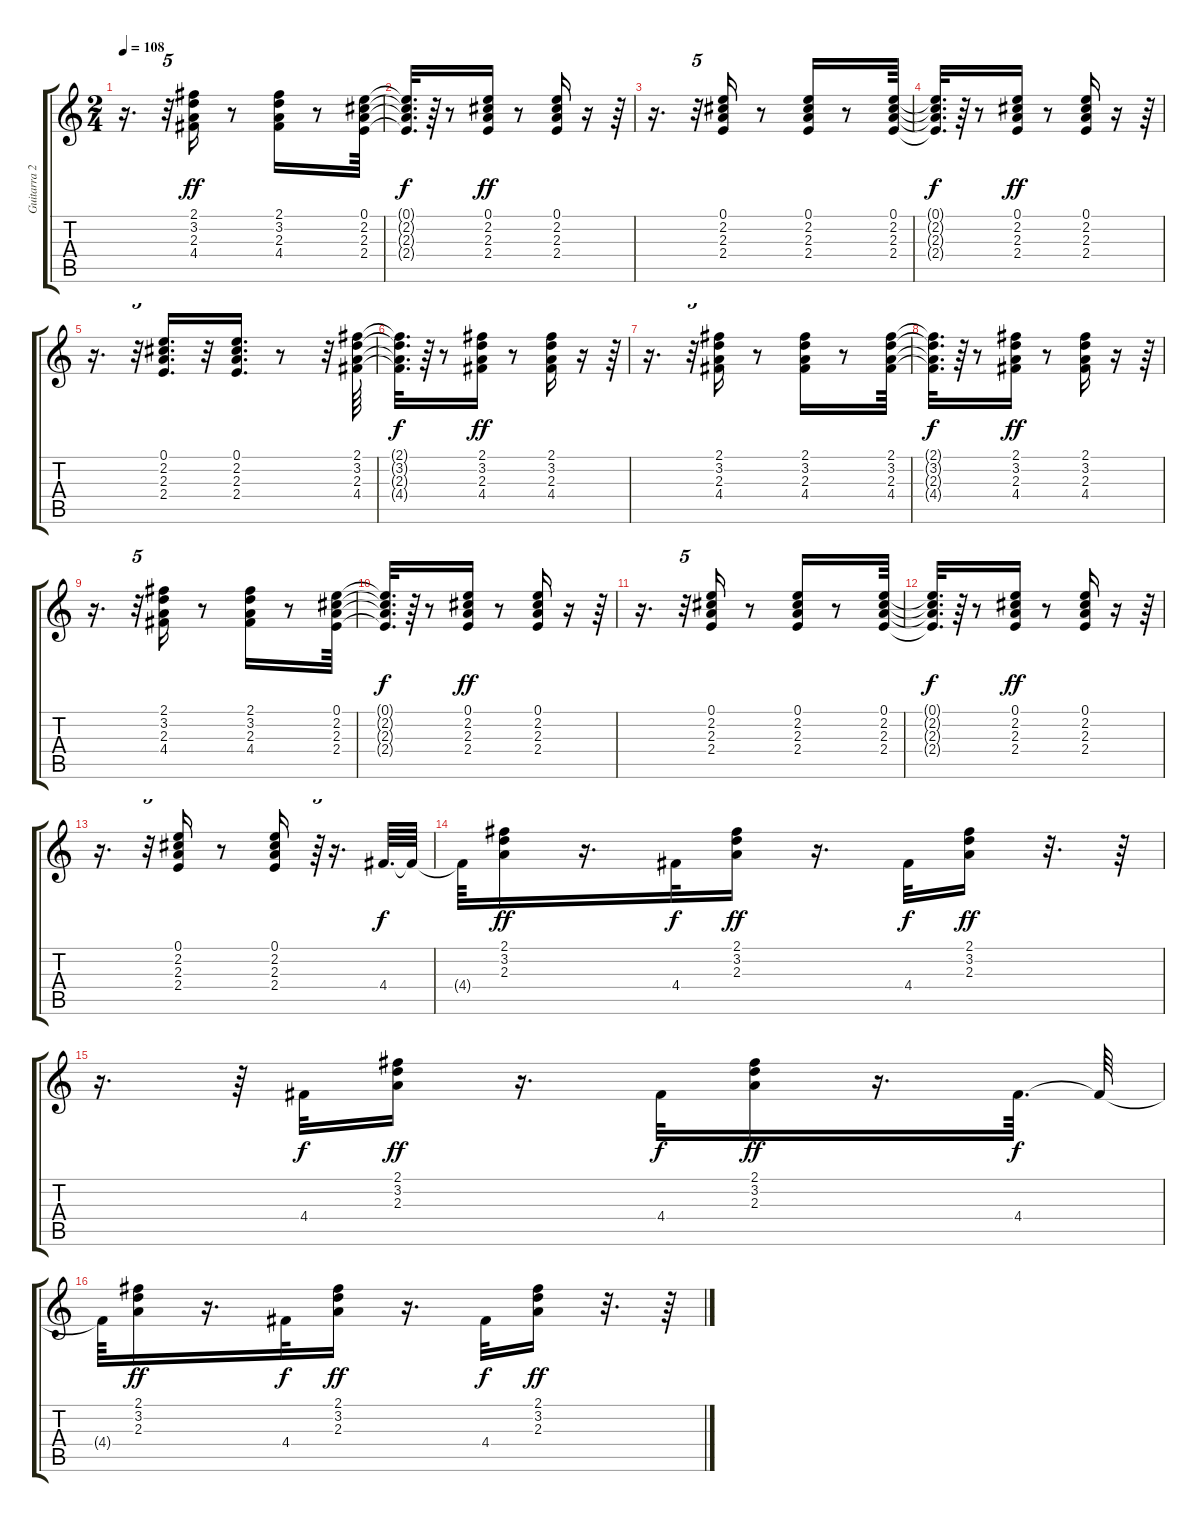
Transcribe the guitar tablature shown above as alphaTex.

\track ("Guitarra 2" "Guitarra 2") {instrument acousticguitarnylon}
\staff {score tabs}
\tuning (E4 B3 G3 D3 A2 E2) {hide}
\ts (2 4)
\tempo 108
\clef g2
\ks c
r.16{d dy ff} r.32{tu (5 4)} (2.1 3.2 2.3 4.4).16 r.8 (2.1 3.2 2.3 4.4).16 r.8 (0.1 2.2 2.3 2.4).64 |
(0.1{t} 2.2{t} 2.3{t} 2.4{t}).32{d dy f} r.64 r.8 (0.1 2.2 2.3 2.4).16{dy ff} r.8 (0.1 2.2 2.3 2.4).16 r.16 r.64 |
r.16{d} r.32{tu (5 4)} (0.1 2.2 2.3 2.4).16 r.8 (0.1 2.2 2.3 2.4).16 r.8 (0.1 2.2 2.3 2.4).64 |
(0.1{t} 2.2{t} 2.3{t} 2.4{t}).32{d dy f} r.64 r.8 (0.1 2.2 2.3 2.4).16{dy ff} r.8 (0.1 2.2 2.3 2.4).16 r.16 r.64 |
r.16{d} r.32{tu (5 4)} (0.1 2.2 2.3 2.4).16{d} r.32 (0.1 2.2 2.3 2.4).16{d} r.8 r.32 (2.1 3.2 2.3 4.4).64 |
(2.1{t} 3.2{t} 2.3{t} 4.4{t}).32{d dy f} r.64 r.8 (2.1 3.2 2.3 4.4).16{dy ff} r.8 (2.1 3.2 2.3 4.4).16 r.16 r.64 |
r.16{d} r.32{tu (5 4)} (2.1 3.2 2.3 4.4).16 r.8 (2.1 3.2 2.3 4.4).16 r.8 (2.1 3.2 2.3 4.4).64 |
(2.1{t} 3.2{t} 2.3{t} 4.4{t}).32{d dy f} r.64 r.8 (2.1 3.2 2.3 4.4).16{dy ff} r.8 (2.1 3.2 2.3 4.4).16 r.16 r.64 |
r.16{d} r.32{tu (5 4)} (2.1 3.2 2.3 4.4).16 r.8 (2.1 3.2 2.3 4.4).16 r.8 (0.1 2.2 2.3 2.4).64 |
(0.1{t} 2.2{t} 2.3{t} 2.4{t}).32{d dy f} r.64 r.8 (0.1 2.2 2.3 2.4).16{dy ff} r.8 (0.1 2.2 2.3 2.4).16 r.16 r.64 |
r.16{d} r.32{tu (5 4)} (0.1 2.2 2.3 2.4).16 r.8 (0.1 2.2 2.3 2.4).16 r.8 (0.1 2.2 2.3 2.4).64 |
(0.1{t} 2.2{t} 2.3{t} 2.4{t}).32{d dy f} r.64 r.8 (0.1 2.2 2.3 2.4).16{dy ff} r.8 (0.1 2.2 2.3 2.4).16 r.16 r.64 |
r.16{d} r.32{tu (5 4)} (0.1 2.2 2.3 2.4).16 r.8 (0.1 2.2 2.3 2.4).16 r.64{tu (3 2)} r.16{d} 4.4.64{d dy f} 4.4{t}.64 |
4.4{t}.64 (2.1 3.2 2.3).16{dy ff} r.16{d} 4.4.32{dy f} (2.1 3.2 2.3).16{dy ff} r.16{d} 4.4.32{dy f} (2.1 3.2 2.3).16{dy ff} r.32{d} r.64 |
r.16{d} r.64 4.4.32{dy f} (2.1 3.2 2.3).16{dy ff} r.16{d} 4.4.32{dy f} (2.1 3.2 2.3).16{dy ff} r.16{d} 4.4.64{d dy f} 4.4{t}.64 |
4.4{t}.64 (2.1 3.2 2.3).16{dy ff} r.16{d} 4.4.32{dy f} (2.1 3.2 2.3).16{dy ff} r.16{d} 4.4.32{dy f} (2.1 3.2 2.3).16{dy ff} r.32{d} r.64
